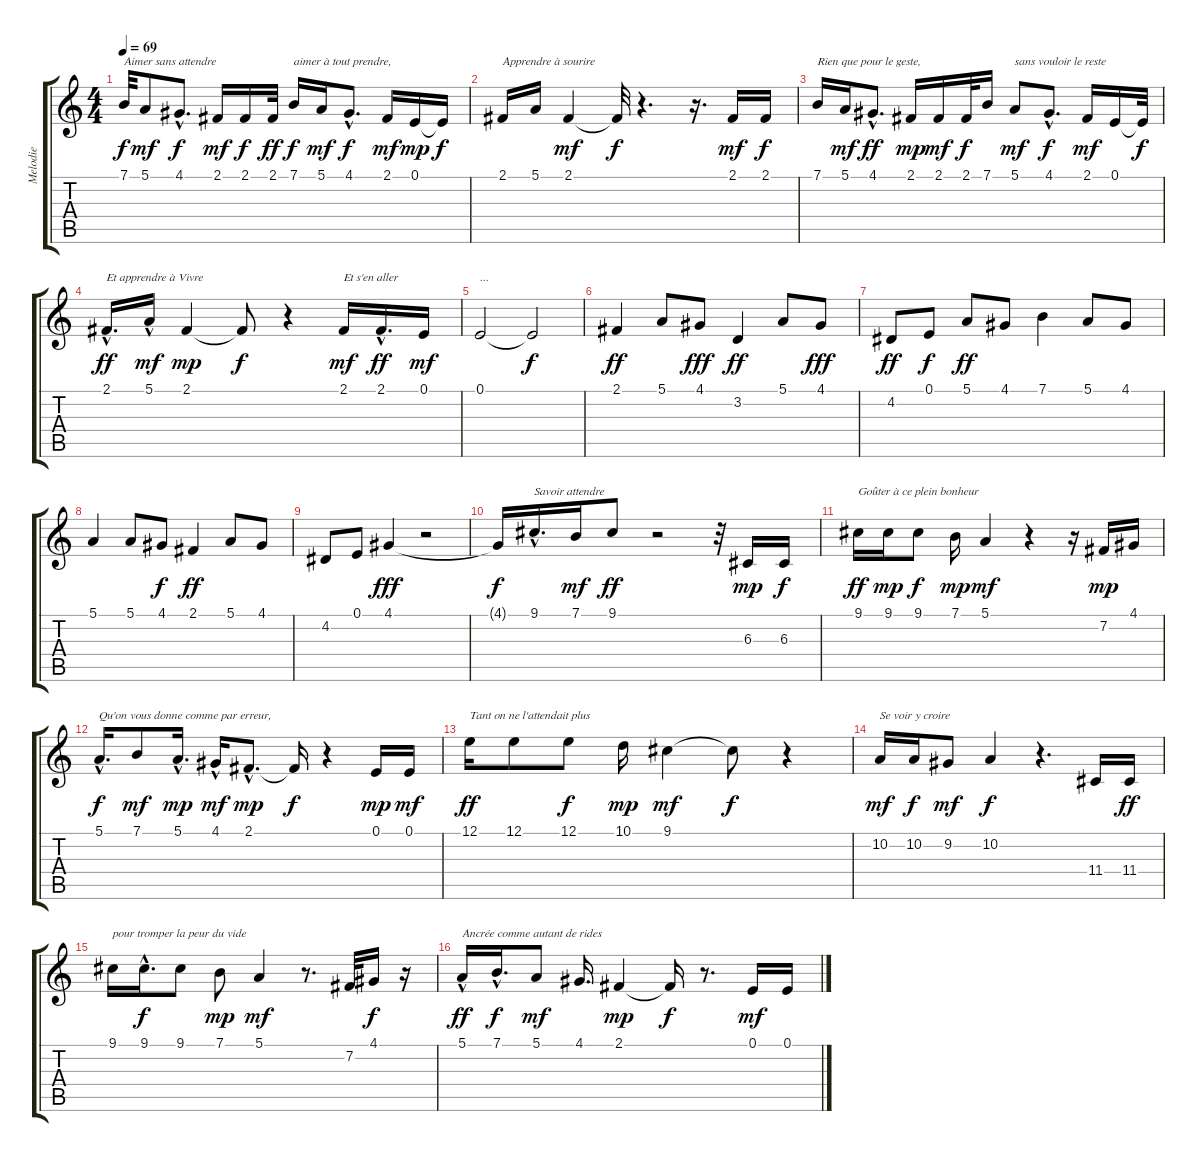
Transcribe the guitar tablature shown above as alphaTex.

\track ("Melodie  " "Melodie  ") {instrument acousticgrandpiano}
\staff {score tabs}
\tuning (E4 B3 G3 D3 A2 E2) {hide}
\ts (4 4)
\tempo 69
\clef g2
\ks c
7.1{t}.32{txt "Aimer sans attendre" dy f} 5.1.8{dy mf} 4.1{hac}.8{d dy f} 2.1.16{dy mf} 2.1.16{dy f} 2.1.32{dy ff} 7.1.16{txt "aimer à tout prendre," dy f} 5.1.16{dy mf} 4.1{hac}.8{d dy f} 2.1.16{dy mf} 0.1.16{dy mp} 0.1{t}.16{dy f} |
2.1.16{txt "Apprendre à sourire"} 5.1.16 2.1.4{dy mf} 2.1{t}.32{dy f} r.4{d} r.16{d} 2.1.16{dy mf} 2.1.16{dy f} |
7.1.16{txt "Rien que pour le geste,"} 5.1.16{dy mf} 4.1{hac}.8{d dy ff} 2.1.16{dy mp} 2.1.16{dy mf} 2.1.32{dy f} 7.1.16 5.1.8{txt "sans vouloir le reste" dy mf} 4.1{hac}.8{d dy f} 2.1.16{dy mf} 0.1.16 0.1{t}.32{dy f} |
2.1{hac}.16{d txt "Et apprendre à Vivre " dy ff} 5.1{hac}.16{dy mf} 2.1.4{dy mp} 2.1{t}.8{dy f} r.4 2.1.16{txt "Et s'en aller" dy mf} 2.1{hac}.16{d dy ff} 0.1.16{dy mf} |
0.1.2{txt "..."} 0.1{t}.2{dy f} |
2.1.4{dy ff} 5.1.8 4.1.8{dy fff} 3.2.4{dy ff} 5.1.8 4.1.8{dy fff} |
4.2.8{dy ff} 0.1.8{dy f} 5.1.8{dy ff} 4.1.8 7.1.4 5.1.8 4.1.8 |
5.1.4 5.1.8 4.1.8{dy f} 2.1.4{dy ff} 5.1.8 4.1.8 |
4.2.8 0.1.8 4.1.4{dy fff} r.2 |
4.1{t}.16{dy f} 9.1{hac}.16{d txt "Savoir attendre"} 7.1.16{dy mf} 9.1.8{dy ff} r.2 r.32 6.3.16{dy mp} 6.3.16{dy f} |
9.1.16{txt "Goûter à ce plein bonheur " dy ff} 9.1.16{dy mp} 9.1.8{dy f} 7.1.16{dy mp} 5.1.4{dy mf} r.4 r.16 7.2.16{dy mp} 4.1.16 |
5.1{hac}.16{d txt "Qu'on vous donne comme par erreur, " dy f} 7.1.8{dy mf} 5.1{hac}.16{d dy mp} 4.1{hac}.16{dy mf} 2.1{hac}.8{d dy mp} 2.1{t}.16{dy f} r.4 0.1.16{dy mp} 0.1.16{dy mf} |
12.1.16{txt "Tant on ne l'attendait plus" dy ff} 12.1.8 12.1.8{dy f} 10.1.16{dy mp} 9.1.4{dy mf} 9.1{t}.8{dy f} r.4 |
10.2.16{txt "Se voir y croire " dy mf} 10.2.16{dy f} 9.2.8{dy mf} 10.2.4{dy f} r.4{d} 11.4.16 11.4.16{dy ff} |
9.1.16{txt "pour tromper la peur du vide"} 9.1{hac}.16{d dy f} 9.1.8 7.1.8{dy mp} 5.1.4{dy mf} r.8{d} 7.2.32 4.1.16{dy f} r.16 |
5.1{hac}.16{txt "Ancrée comme autant de rides " dy ff} 7.1{hac}.16{d dy f} 5.1.8{dy mf} 4.1.16{d} 2.1.4{dy mp} 2.1{t}.16{dy f} r.8{d} 0.1.16{dy mf} 0.1.16
